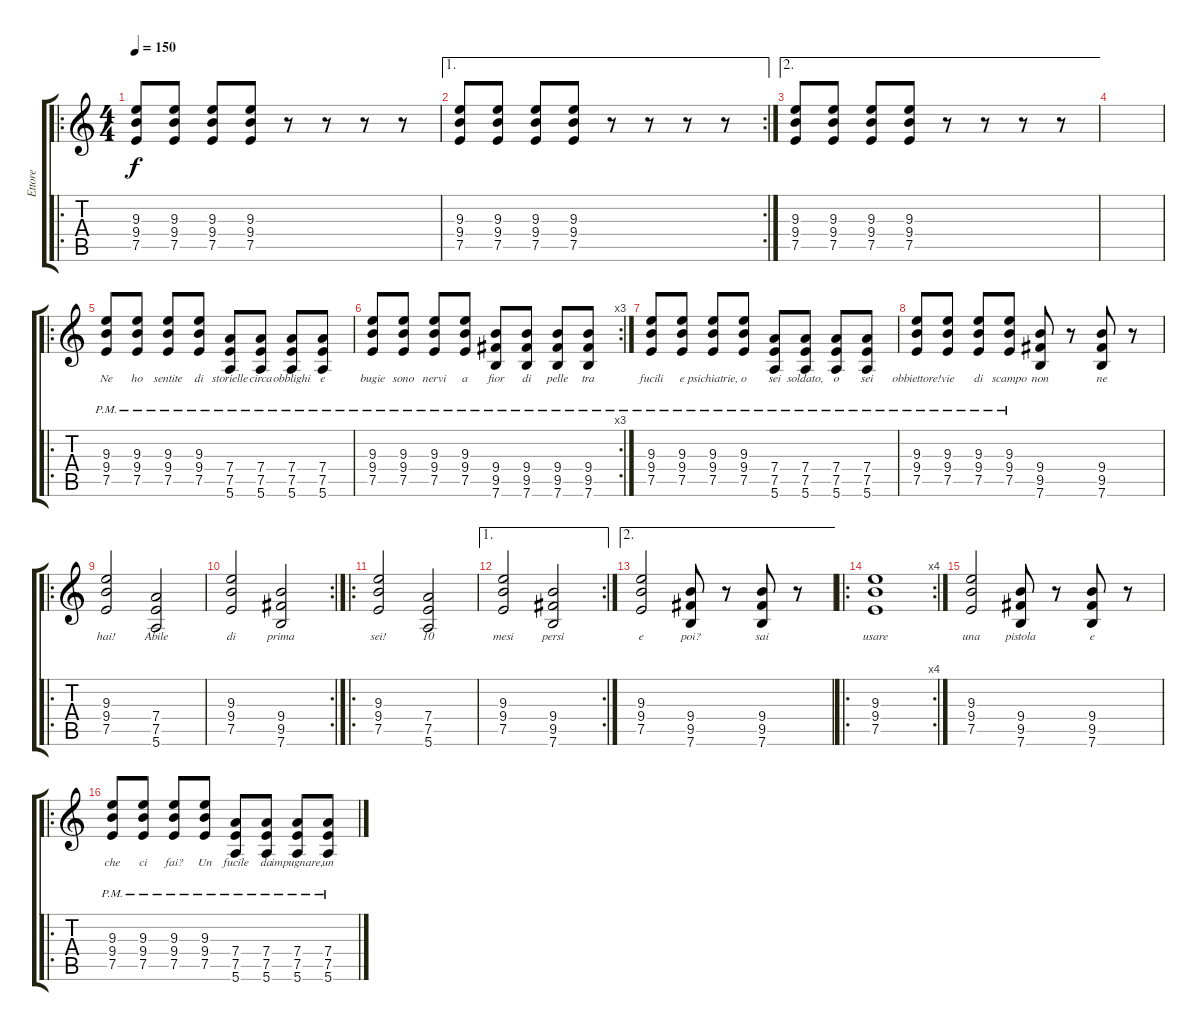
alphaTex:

\track ("Ettore" "Ettore") {instrument distortionguitar}
\staff {score tabs}
\tuning (E4 B3 G3 D3 A2 E2) {hide}
\ro
\ts (4 4)
\tempo 150
\clef g2
\ks c
(9.3 9.4 7.5).8{dy f instrument distortionguitar} (9.3 9.4 7.5).8 (9.3 9.4 7.5).8 (9.3 9.4 7.5).8 r.8 r.8 r.8 r.8 |
\ae 1
\rc 2
(9.3 9.4 7.5).8 (9.3 9.4 7.5).8 (9.3 9.4 7.5).8 (9.3 9.4 7.5).8 r.8 r.8 r.8 r.8 |
\ae 2
(9.3 9.4 7.5).8 (9.3 9.4 7.5).8 (9.3 9.4 7.5).8 (9.3 9.4 7.5).8 r.8 r.8 r.8 r.8 |
|
\ro
(9.3{pm} 9.4 7.5).8{lyrics (0 "Ne") lyrics (1 "") lyrics (2 "") lyrics (3 "") lyrics (4 "")} (9.3{pm} 9.4 7.5).8{lyrics (0 "ho") lyrics (1 "") lyrics (2 "") lyrics (3 "") lyrics (4 "")} (9.3{pm} 9.4 7.5).8{lyrics (0 "sentite") lyrics (1 "") lyrics (2 "") lyrics (3 "") lyrics (4 "")} (9.3{pm} 9.4 7.5).8{lyrics (0 "di") lyrics (1 "") lyrics (2 "") lyrics (3 "") lyrics (4 "")} (7.4{pm} 7.5 5.6).8{lyrics (0 "storielle") lyrics (1 "") lyrics (2 "") lyrics (3 "") lyrics (4 "")} (7.4{pm} 7.5 5.6).8{lyrics (0 "circa") lyrics (1 "") lyrics (2 "") lyrics (3 "") lyrics (4 "")} (7.4{pm} 7.5 5.6).8{lyrics (0 "obblighi") lyrics (1 "") lyrics (2 "") lyrics (3 "") lyrics (4 "")} (7.4{pm} 7.5 5.6).8{lyrics (0 "e") lyrics (1 "") lyrics (2 "") lyrics (3 "") lyrics (4 "")} |
\rc 3
(9.3{pm} 9.4 7.5).8{lyrics (0 "bugie") lyrics (1 "") lyrics (2 "") lyrics (3 "") lyrics (4 "")} (9.3{pm} 9.4 7.5).8{lyrics (0 "sono") lyrics (1 "") lyrics (2 "") lyrics (3 "") lyrics (4 "")} (9.3{pm} 9.4 7.5).8{lyrics (0 "nervi") lyrics (1 "") lyrics (2 "") lyrics (3 "") lyrics (4 "")} (9.3{pm} 9.4 7.5).8{lyrics (0 "a") lyrics (1 "") lyrics (2 "") lyrics (3 "") lyrics (4 "")} (9.4{pm} 9.5 7.6).8{lyrics (0 "fior") lyrics (1 "") lyrics (2 "") lyrics (3 "") lyrics (4 "")} (9.4{pm} 9.5 7.6).8{lyrics (0 "di") lyrics (1 "") lyrics (2 "") lyrics (3 "") lyrics (4 "")} (9.4{pm} 9.5 7.6).8{lyrics (0 "pelle") lyrics (1 "") lyrics (2 "") lyrics (3 "") lyrics (4 "")} (9.4 9.5{pm} 7.6).8{lyrics (0 "tra") lyrics (1 "") lyrics (2 "") lyrics (3 "") lyrics (4 "")} |
(9.3{pm} 9.4 7.5).8{lyrics (0 "fucili") lyrics (1 "") lyrics (2 "") lyrics (3 "") lyrics (4 "")} (9.3{pm} 9.4 7.5).8{lyrics (0 "e") lyrics (1 "") lyrics (2 "") lyrics (3 "") lyrics (4 "")} (9.3{pm} 9.4 7.5).8{lyrics (0 "psichiatrie,") lyrics (1 "") lyrics (2 "") lyrics (3 "") lyrics (4 "")} (9.3{pm} 9.4 7.5).8{lyrics (0 "o") lyrics (1 "") lyrics (2 "") lyrics (3 "") lyrics (4 "")} (7.4{pm} 7.5 5.6).8{lyrics (0 "sei") lyrics (1 "") lyrics (2 "") lyrics (3 "") lyrics (4 "")} (7.4{pm} 7.5 5.6).8{lyrics (0 "soldato,") lyrics (1 "") lyrics (2 "") lyrics (3 "") lyrics (4 "")} (7.4{pm} 7.5 5.6).8{lyrics (0 "o") lyrics (1 "") lyrics (2 "") lyrics (3 "") lyrics (4 "")} (7.4{pm} 7.5 5.6).8{lyrics (0 "sei") lyrics (1 "") lyrics (2 "") lyrics (3 "") lyrics (4 "")} |
(9.3{pm} 9.4 7.5).8{lyrics (0 "obbiettore!") lyrics (1 "") lyrics (2 "") lyrics (3 "") lyrics (4 "")} (9.3{pm} 9.4 7.5).8{lyrics (0 "vie") lyrics (1 "") lyrics (2 "") lyrics (3 "") lyrics (4 "")} (9.3{pm} 9.4 7.5).8{lyrics (0 "di") lyrics (1 "") lyrics (2 "") lyrics (3 "") lyrics (4 "")} (9.3{pm} 9.4 7.5).8{lyrics (0 "scampo") lyrics (1 "") lyrics (2 "") lyrics (3 "") lyrics (4 "")} (9.4 9.5 7.6).8{lyrics (0 "non") lyrics (1 "") lyrics (2 "") lyrics (3 "") lyrics (4 "")} r.8 (9.4 9.5 7.6).8{lyrics (0 "ne") lyrics (1 "") lyrics (2 "") lyrics (3 "") lyrics (4 "")} r.8 |
\ro
(9.3 9.4 7.5).2{lyrics (0 "hai!") lyrics (1 "") lyrics (2 "") lyrics (3 "") lyrics (4 "")} (7.4 7.5 5.6).2{lyrics (0 "Abile") lyrics (1 "") lyrics (2 "") lyrics (3 "") lyrics (4 "")} |
\rc 2
(9.3 9.4 7.5).2{lyrics (0 "di") lyrics (1 "") lyrics (2 "") lyrics (3 "") lyrics (4 "")} (9.4 9.5 7.6).2{lyrics (0 "prima") lyrics (1 "") lyrics (2 "") lyrics (3 "") lyrics (4 "")} |
\ro
(9.3 9.4 7.5).2{lyrics (0 "sei!") lyrics (1 "") lyrics (2 "") lyrics (3 "") lyrics (4 "")} (7.4 7.5 5.6).2{lyrics (0 "10") lyrics (1 "") lyrics (2 "") lyrics (3 "") lyrics (4 "")} |
\ae 1
\rc 2
(9.3 9.4 7.5).2{lyrics (0 "mesi") lyrics (1 "") lyrics (2 "") lyrics (3 "") lyrics (4 "")} (9.4 9.5 7.6).2{lyrics (0 "persi") lyrics (1 "") lyrics (2 "") lyrics (3 "") lyrics (4 "")} |
\ae 2
(9.3 9.4 7.5).2{lyrics (0 "e") lyrics (1 "") lyrics (2 "") lyrics (3 "") lyrics (4 "")} (9.4 9.5 7.6).8{lyrics (0 "poi?") lyrics (1 "") lyrics (2 "") lyrics (3 "") lyrics (4 "")} r.8 (9.4 9.5 7.6).8{lyrics (0 "sai") lyrics (1 "") lyrics (2 "") lyrics (3 "") lyrics (4 "")} r.8 |
\ro
\rc 4
(9.3 9.4 7.5).1{lyrics (0 "usare") lyrics (1 "") lyrics (2 "") lyrics (3 "") lyrics (4 "")} |
(9.3 9.4 7.5).2{lyrics (0 "una") lyrics (1 "") lyrics (2 "") lyrics (3 "") lyrics (4 "")} (9.4 9.5 7.6).8{lyrics (0 "pistola") lyrics (1 "") lyrics (2 "") lyrics (3 "") lyrics (4 "")} r.8 (9.4 9.5 7.6).8{lyrics (0 "e") lyrics (1 "") lyrics (2 "") lyrics (3 "") lyrics (4 "")} r.8 |
\ro
(9.3{pm} 9.4 7.5).8{lyrics (0 "che") lyrics (1 "") lyrics (2 "") lyrics (3 "") lyrics (4 "")} (9.3{pm} 9.4 7.5).8{lyrics (0 "ci") lyrics (1 "") lyrics (2 "") lyrics (3 "") lyrics (4 "")} (9.3{pm} 9.4 7.5).8{lyrics (0 "fai?") lyrics (1 "") lyrics (2 "") lyrics (3 "") lyrics (4 "")} (9.3{pm} 9.4 7.5).8{lyrics (0 "Un") lyrics (1 "") lyrics (2 "") lyrics (3 "") lyrics (4 "")} (7.4{pm} 7.5 5.6).8{lyrics (0 "fucile") lyrics (1 "") lyrics (2 "") lyrics (3 "") lyrics (4 "")} (7.4{pm} 7.5 5.6).8{lyrics (0 "da") lyrics (1 "") lyrics (2 "") lyrics (3 "") lyrics (4 "")} (7.4{pm} 7.5 5.6).8{lyrics (0 "impugnare,") lyrics (1 "") lyrics (2 "") lyrics (3 "") lyrics (4 "")} (7.4{pm} 7.5 5.6).8{lyrics (0 "un") lyrics (1 "") lyrics (2 "") lyrics (3 "") lyrics (4 "")}
